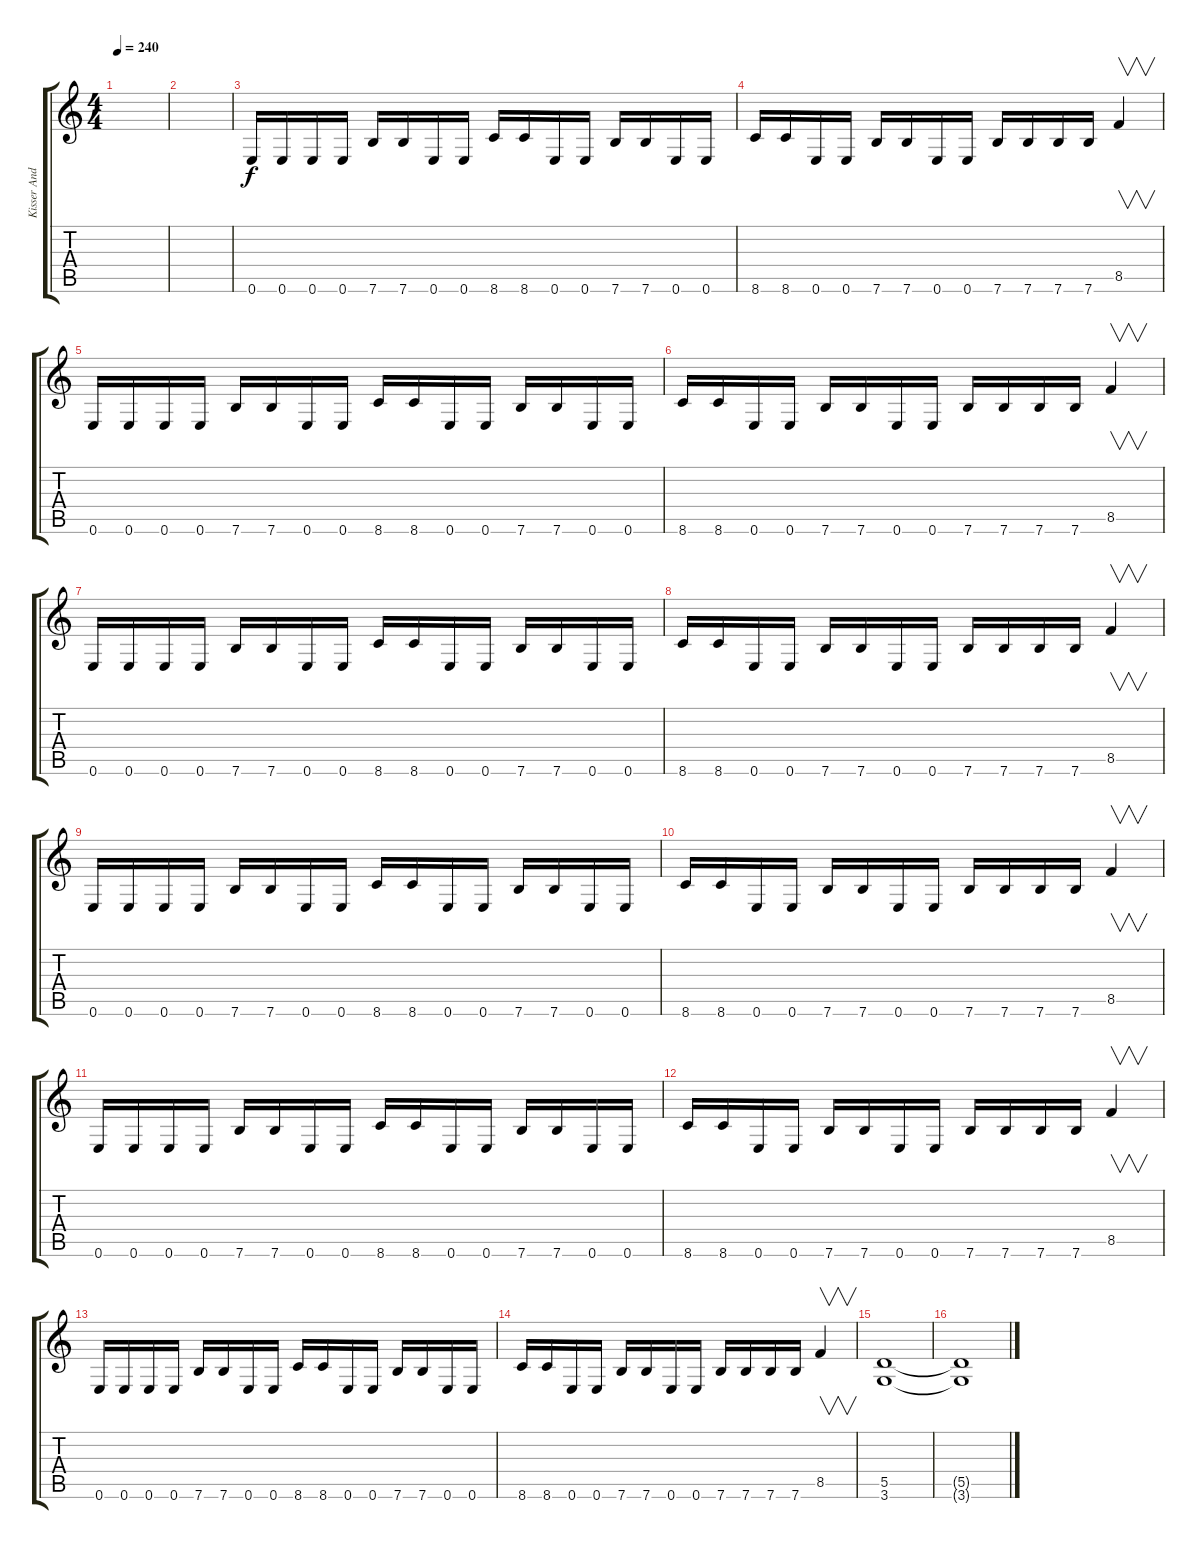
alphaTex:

\track ("Kisser Andreas" "Kisser And") {instrument distortionguitar}
\staff {score tabs}
\tuning (E4 B3 G3 D3 A2 E2) {hide}
\ts (4 4)
\tempo 240
\clef g2
\ks c
|
|
0.6.16 0.6.16 0.6.16 0.6.16 7.6.16 7.6.16 0.6.16 0.6.16 8.6.16 8.6.16 0.6.16 0.6.16 7.6.16 7.6.16 0.6.16 0.6.16 |
8.6.16 8.6.16 0.6.16 0.6.16 7.6.16 7.6.16 0.6.16 0.6.16 7.6.16 7.6.16 7.6.16 7.6.16 8.5.4{v} |
0.6.16 0.6.16 0.6.16 0.6.16 7.6.16 7.6.16 0.6.16 0.6.16 8.6.16 8.6.16 0.6.16 0.6.16 7.6.16 7.6.16 0.6.16 0.6.16 |
8.6.16 8.6.16 0.6.16 0.6.16 7.6.16 7.6.16 0.6.16 0.6.16 7.6.16 7.6.16 7.6.16 7.6.16 8.5.4{v} |
0.6.16 0.6.16 0.6.16 0.6.16 7.6.16 7.6.16 0.6.16 0.6.16 8.6.16 8.6.16 0.6.16 0.6.16 7.6.16 7.6.16 0.6.16 0.6.16 |
8.6.16 8.6.16 0.6.16 0.6.16 7.6.16 7.6.16 0.6.16 0.6.16 7.6.16 7.6.16 7.6.16 7.6.16 8.5.4{v} |
0.6.16 0.6.16 0.6.16 0.6.16 7.6.16 7.6.16 0.6.16 0.6.16 8.6.16 8.6.16 0.6.16 0.6.16 7.6.16 7.6.16 0.6.16 0.6.16 |
8.6.16 8.6.16 0.6.16 0.6.16 7.6.16 7.6.16 0.6.16 0.6.16 7.6.16 7.6.16 7.6.16 7.6.16 8.5.4{v} |
0.6.16 0.6.16 0.6.16 0.6.16 7.6.16 7.6.16 0.6.16 0.6.16 8.6.16 8.6.16 0.6.16 0.6.16 7.6.16 7.6.16 0.6.16 0.6.16 |
8.6.16 8.6.16 0.6.16 0.6.16 7.6.16 7.6.16 0.6.16 0.6.16 7.6.16 7.6.16 7.6.16 7.6.16 8.5.4{v} |
0.6.16 0.6.16 0.6.16 0.6.16 7.6.16 7.6.16 0.6.16 0.6.16 8.6.16 8.6.16 0.6.16 0.6.16 7.6.16 7.6.16 0.6.16 0.6.16 |
8.6.16 8.6.16 0.6.16 0.6.16 7.6.16 7.6.16 0.6.16 0.6.16 7.6.16 7.6.16 7.6.16 7.6.16 8.5.4{v} |
(5.5 3.6).1 |
(5.5{t} 3.6{t}).1
